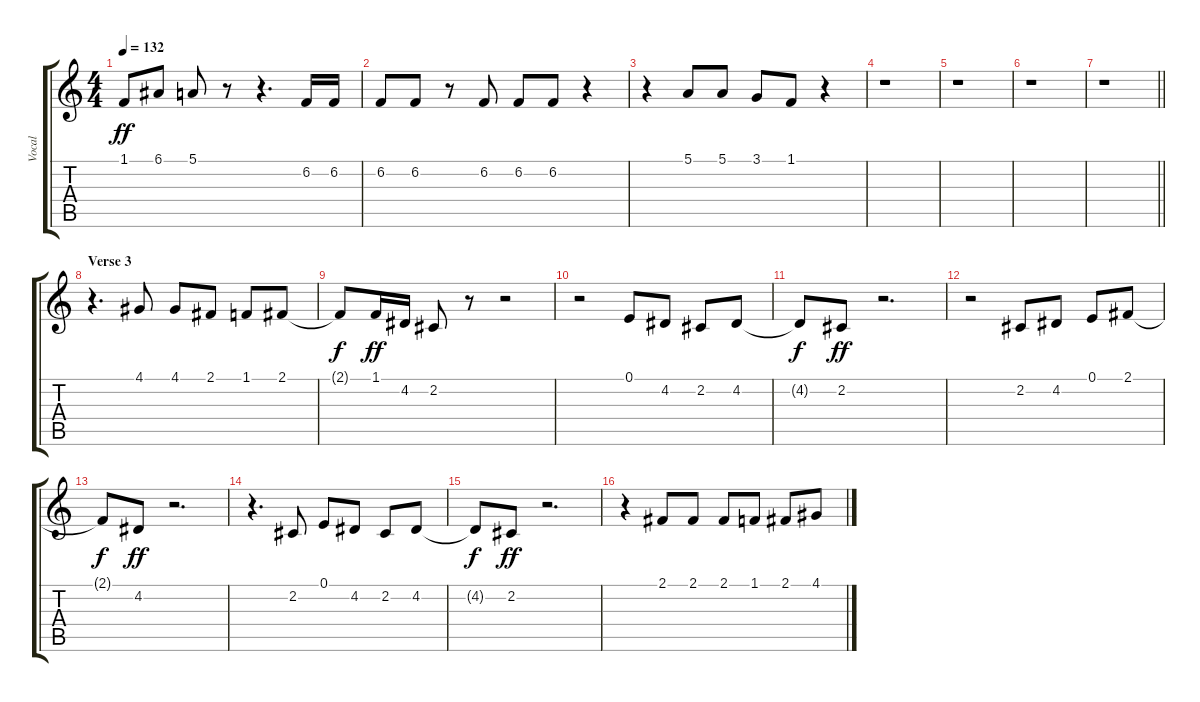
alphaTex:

\track ("Vocal" "Vocal") {instrument lead6voice}
\staff {score tabs}
\tuning (E4 B3 G3 D3 A2 E2) {hide}
\ts (4 4)
\tempo 132
\clef g2
\ks c
1.1.8{dy ff} 6.1.8 5.1.8 r.8 r.4{d} 6.2.16 6.2.16 |
6.2.8 6.2.8 r.8 6.2.8 6.2.8 6.2.8 r.4 |
r.4 5.1.8 5.1.8 3.1.8 1.1.8 r.4 |
r.1 |
r.1 |
r.1 |
\barLineRight lightlight
r.1 |
\section ("" "Verse 3")
r.4{d} 4.1.8 4.1.8 2.1.8 1.1.8 2.1.8 |
2.1{t}.8{dy f} 1.1.16{dy ff} 4.2.16 2.2.8 r.8 r.2 |
r.2 0.1.8 4.2.8 2.2.8 4.2.8 |
4.2{t}.8{dy f} 2.2.8{dy ff} r.2{d} |
r.2 2.2.8 4.2.8 0.1.8 2.1.8 |
2.1{t}.8{dy f} 4.2.8{dy ff} r.2{d} |
r.4{d} 2.2.8 0.1.8 4.2.8 2.2.8 4.2.8 |
4.2{t}.8{dy f} 2.2.8{dy ff} r.2{d} |
r.4 2.1.8 2.1.8 2.1.8 1.1.8 2.1.8 4.1.8
